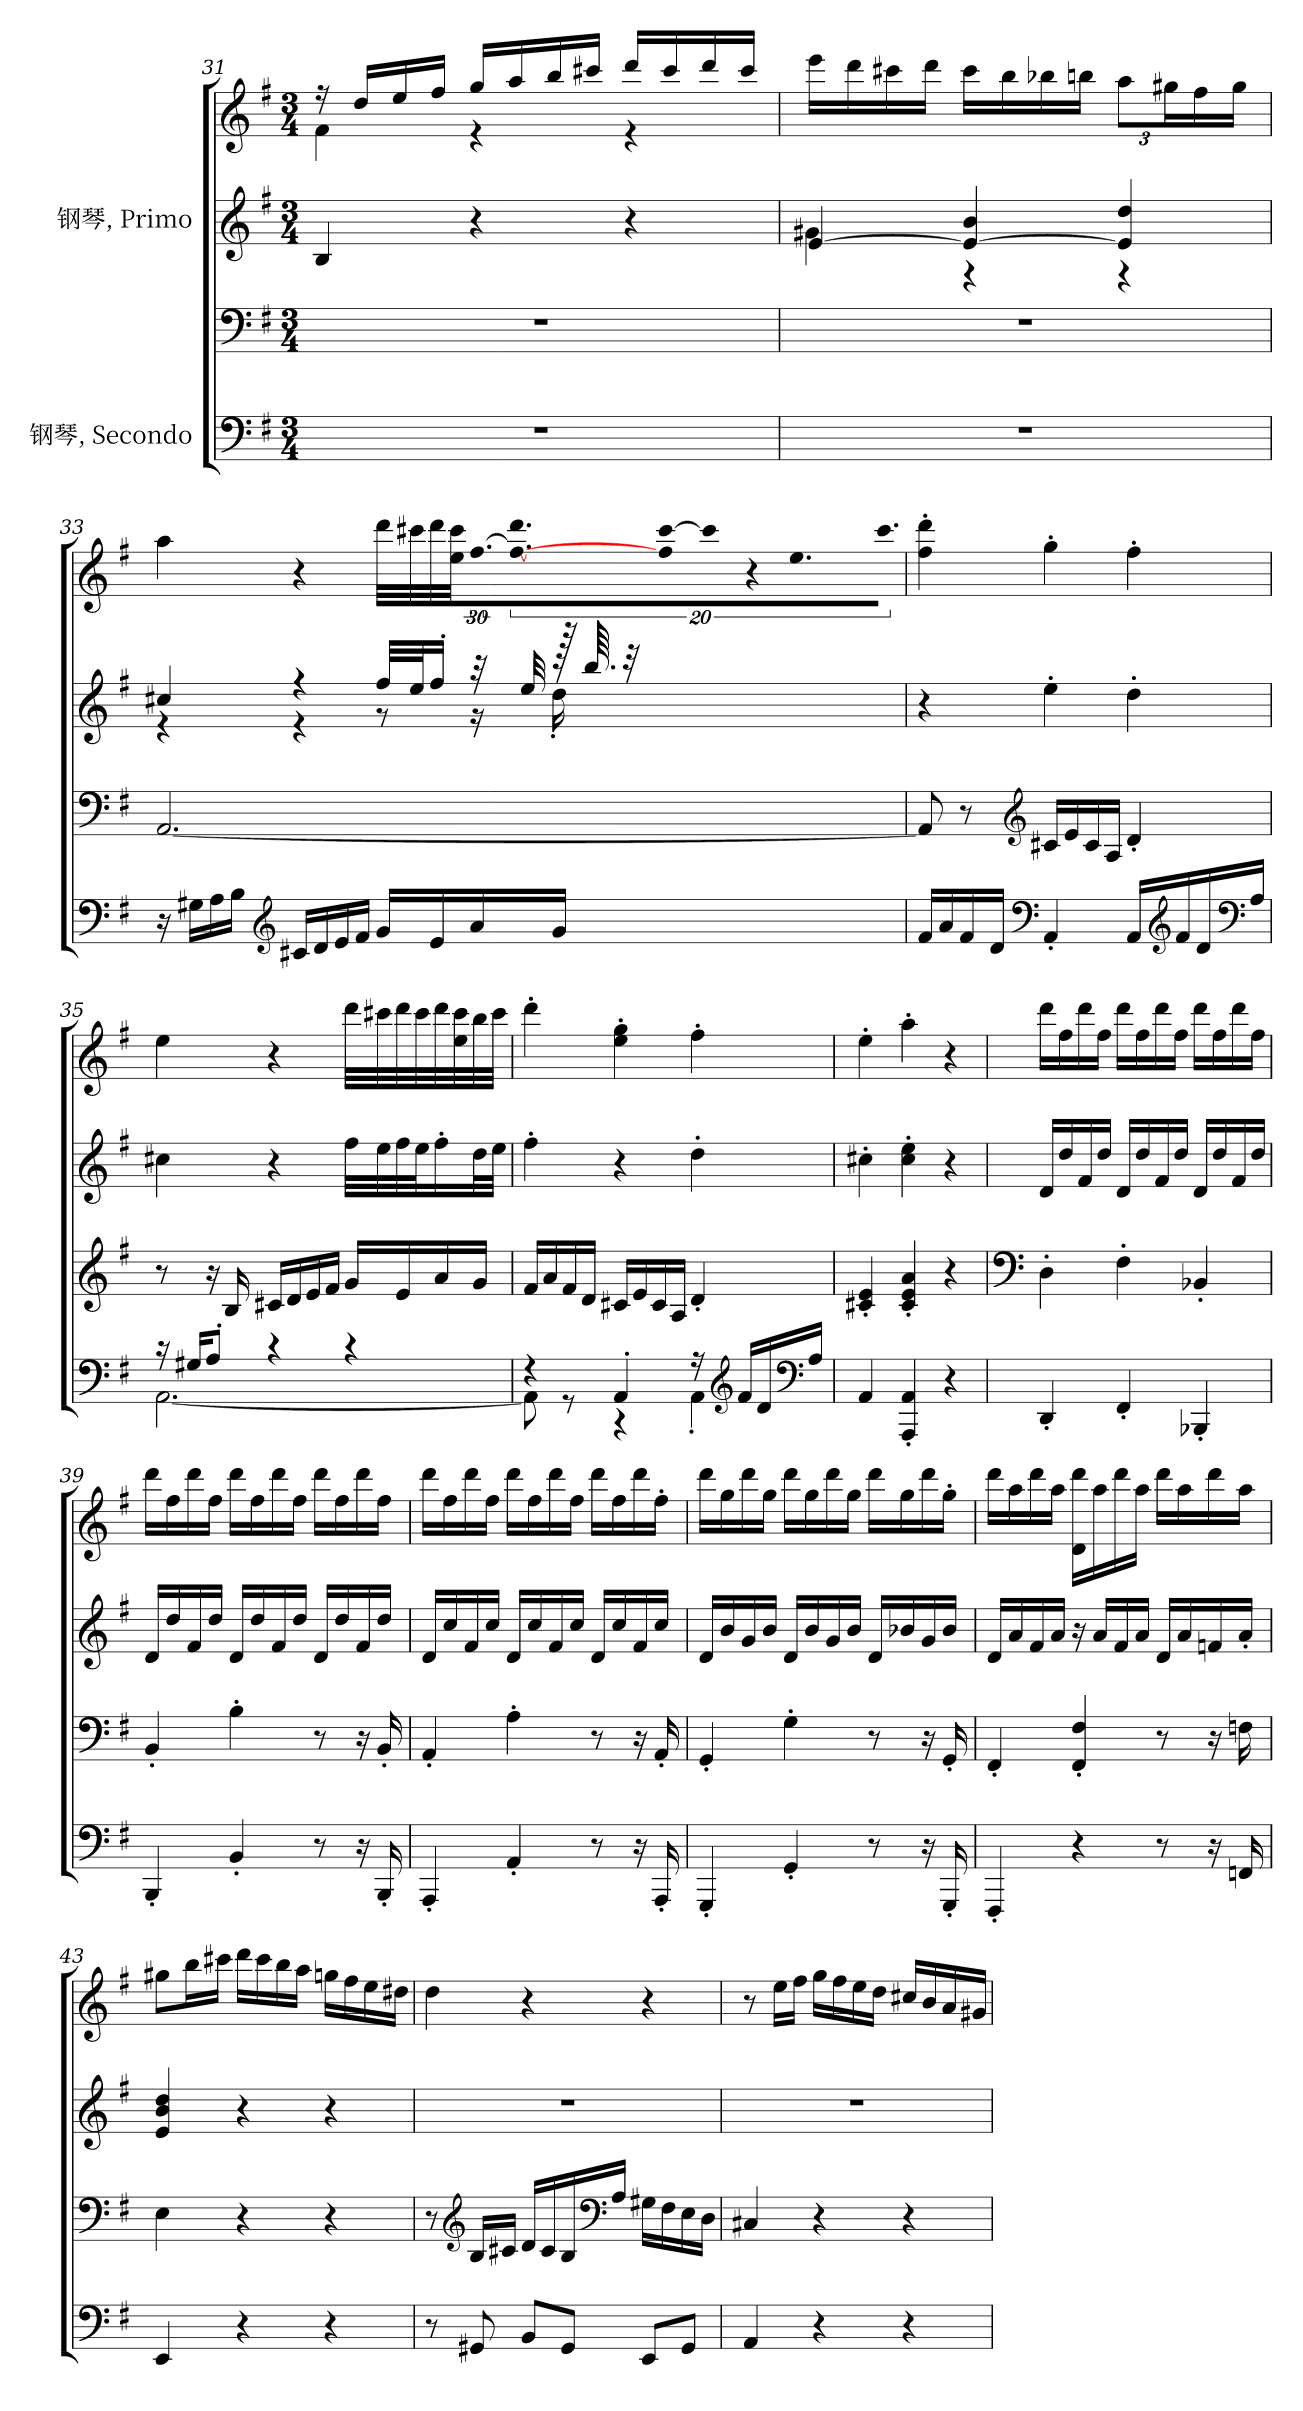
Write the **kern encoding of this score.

**kern	**kern	**kern	**kern
*part2	*part2	*part1	*part1
*staff4	*staff3	*staff2	*staff1
*I"钢琴, Secondo	*	*I"钢琴, Primo	*
*clefF4	*clefF4	*clefG2	*clefG2
*k[f#]	*k[f#]	*k[f#]	*k[f#]
*M3/4	*M3/4	*M3/4	*M3/4
=31	=31	=31	=31
*	*	*	*^
2.r	2.r	4B/	16r	4f#\
.	.	.	16dd/LL	.
.	.	.	16ee/	.
.	.	.	16ff#/JJ	.
.	.	4r	16gg/LL	4r
.	.	.	16aa/	.
.	.	.	16bb/	.
.	.	.	16ccc#X/JJ	.
.	.	4r	16ddd/LL	4r
.	.	.	16ccc#/	.
.	.	.	16ddd/	.
.	.	.	16ccc#/JJ	.
*	*	*	*v	*v
!!LO:LB:g=z
=32	=32	=32	=32
*	*	*^	*
2.r	2.r	[4e/	4g#X\	16eee\LL
.	.	.	.	16ddd\
.	.	.	.	16ccc#X\
.	.	.	.	16ddd\JJ
.	.	4e/_ 4b/	4r	16ccc#\LL
.	.	.	.	16bb\
.	.	.	.	16bb-X\
.	.	.	.	16bbn\JJ
*	*	*	*	*Xbrackettup
.	.	4e/] 4dd/	4r	12aa\L
.	.	.	.	24gg#X\L
.	.	.	.	16ff#\
.	.	.	.	16gg#\JJ
!!LO:PB:g=z
=33	=33	=33	=33	=33
16r	[2.AA/	4cc#X/	4r	4aa\
16G#X\LL	.	.	.	.
16A\	.	.	.	.
16B\JJ	.	.	.	.
*clefG2	*	*	*	*
16c#X/LL	.	4r	4r	4r
16d/	.	.	.	.
16e/	.	.	.	.
16f#/JJ	.	.	.	.
16g/LL	.	32ff#/LLL	8r	32ddd\LLL
.	.	32ee/J	.	32ccc#X\
16e/	.	16ff#'/JJ	.	32ddd\
.	.	.	.	32ee\ 32ccc#\
*	*	*	*	*brackettup
!	!	!	!	!LO:N:vis=256.
16a/	.	32r	16r	[1920%17ff#\KL
!	!	!	!	!LO:N:vis=32.
.	.	.	.	640%17ff#\_ 640%17ddd\
.	.	32ee/	.	.
.	.	.	.	1920ryy
!	!	!	!	!LO:N:vis=256%9
.	.	.	.	960%17ff#\] [960%17ccc#\
!	!	!	!	!LO:N:vis=256%9
.	.	.	.	960%17ccc#\JJJJ]
16g/JJ	.	128r	16dd'\	.
.	.	64.bb/	.	.
!	!	!	!	!LO:N:vis=64
.	.	.	.	960%17r
!	!	!	!	!LO:N:vis=256.
.	.	.	.	1920%17ee\
.	.	32r	.	.
.	.	.	.	1920ryy
!	!	!	!	!LO:N:vis=32.
.	.	.	.	640%17ccc#\
*	*	*v	*v	*
!!LO:LB:g=z
=34	=34	=34	=34
16f#/LL	8AA/]	4r	4ff#\' 4ddd\'
16a/	.	.	.
16f#/	8r	.	.
16d/JJ	.	.	.
*clefF4	*clefG2	*	*
4AA'/	16c#X/LL	4ee'\	4gg'\
.	16e/	.	.
.	16c#/	.	.
.	16A/JJ	.	.
16AA/LL	4d'/	4dd'\	4ff#'\
*clefG2	*	*	*
16f#/	.	.	.
16d/	.	.	.
*clefF4	*	*	*
16A/JJ	.	.	.
=35	=35	=35	=35
*^	*	*	*
16r	[2.AA\	8r	4cc#X\	4ee\
16G#X/KL	.	.	.	.
8A'/J	.	16r	.	.
.	.	16B/	.	.
4r	.	16c#X/LL	4r	4r
.	.	16d/	.	.
.	.	16e/	.	.
.	.	16f#/JJ	.	.
4r	.	16g/LL	32ff#\LLL	32ddd\LLL
.	.	.	32ee\	32ccc#X\
.	.	16e/	32ff#\	32ddd\
.	.	.	32ee\J	32ccc#\
.	.	16a/	16ff#'\	32ddd\
.	.	.	.	32ee\ 32ccc#\
.	.	16g/JJ	32dd\L	32bb\
.	.	.	32ee\JJJ	32ccc#\JJJ
!!LO:LB:g=z
=36	=36	=36	=36	=36
4r	8AA\]	16f#/LL	4ff#'\	4ddd'\
.	.	16a/	.	.
.	8r	16f#/	.	.
.	.	16d/JJ	.	.
4AA'/	4r	16c#X/LL	4r	4ee\' 4gg\'
.	.	16e/	.	.
.	.	16c#/	.	.
.	.	16A/JJ	.	.
16r	4AA'\	4d'/	4dd'\	4ff#'\
*clefG2	*	*	*	*
16f#/LL	.	.	.	.
16d/	.	.	.	.
*clefF4	*	*	*	*
16A/JJ	.	.	.	.
*v	*v	*	*	*
=37	=37	=37	=37
4AA/	4c#X/' 4e/'	4cc#X'\	4ee'\
4AAA/' 4AA/'	4c#/' 4e/' 4a/'	4cc#\' 4ee\'	4aa'\
4r	4r	4r	4r
=38	=38	=38	=38
*	*clefF4	*	*
4DD'/	4D'\	16d/LL	16ddd\LL
.	.	16dd/	16ff#\
.	.	16f#/	16ddd\
.	.	16dd/JJ	16ff#\JJ
4FF#'/	4F#'\	16d/LL	16ddd\LL
.	.	16dd/	16ff#\
.	.	16f#/	16ddd\
.	.	16dd/JJ	16ff#\JJ
4BBB-X'/	4BB-X'/	16d/LL	16ddd\LL
.	.	16dd/	16ff#\
.	.	16f#/	16ddd\
.	.	16dd/JJ	16ff#\JJ
!!LO:PB:g=z
=39	=39	=39	=39
4BBB'/	4BB'/	16d/LL	16ddd\LL
.	.	16dd/	16ff#\
.	.	16f#/	16ddd\
.	.	16dd/JJ	16ff#\JJ
4BB'/	4B'\	16d/LL	16ddd\LL
.	.	16dd/	16ff#\
.	.	16f#/	16ddd\
.	.	16dd/JJ	16ff#\JJ
8r	8r	16d/LL	16ddd\LL
.	.	16dd/	16ff#\
16r	16r	16f#/	16ddd\
16BBB'/	16BB'/	16dd/JJ	16ff#\JJ
=40	=40	=40	=40
4AAA'/	4AA'/	16d/LL	16ddd\LL
.	.	16cc/	16ff#\
.	.	16f#/	16ddd\
.	.	16cc/JJ	16ff#\JJ
4AA'/	4A'\	16d/LL	16ddd\LL
.	.	16cc/	16ff#\
.	.	16f#/	16ddd\
.	.	16cc/JJ	16ff#\JJ
8r	8r	16d/LL	16ddd\LL
.	.	16cc/	16ff#\
16r	16r	16f#/	16ddd\
16AAA'/	16AA'/	16cc/JJ	16ff#'\JJ
=41	=41	=41	=41
4GGG'/	4GG'/	16d/LL	16ddd\LL
.	.	16b/	16gg\
.	.	16g/	16ddd\
.	.	16b/JJ	16gg\JJ
4GG'/	4G'\	16d/LL	16ddd\LL
.	.	16b/	16gg\
.	.	16g/	16ddd\
.	.	16b/JJ	16gg\JJ
8r	8r	16d/LL	16ddd\LL
.	.	16b-X/	16gg\
16r	16r	16g/	16ddd\
16GGG'/	16GG'/	16b-/JJ	16gg'\JJ
!!LO:LB:g=z
=42	=42	=42	=42
4FFF#'/	4FF#'/	16d/LL	16ddd\LL
.	.	16a/	16aa\
.	.	16f#/	16ddd\
.	.	16a/JJ	16aa\JJ
4r	4FF#/' 4F#/'	16r	16d\ 16ddd\LL
.	.	16a/LL	16aa\
.	.	16f#/	16ddd\
.	.	16a/JJ	16aa\JJ
8r	8r	16d/LL	16ddd\LL
.	.	16a/	16aa\
16r	16r	16fn/	16ddd\
16FFn/	16Fn\	16a'/JJ	16aa\JJ
=43	=43	=43	=43
4EE/	4E\	4e/ 4b/ 4dd/	8gg#X\L
.	.	.	16bb\L
.	.	.	16ccc#X\JJ
4r	4r	4r	16ddd\LL
.	.	.	16ccc#\
.	.	.	16bb\
.	.	.	16aa\JJ
4r	4r	4r	16ggn\LL
.	.	.	16ff#\
.	.	.	16ee\
.	.	.	16dd#X\JJ
!!LO:LB:g=z
=44	=44	=44	=44
8r	8r	2.r	4dd\
*	*clefG2	*	*
8GG#X/	16B/LL	.	.
.	16c#X/JJ	.	.
8BB/L	16d/LL	.	4r
.	16c#/	.	.
8GG#/J	16B/	.	.
*	*clefF4	*	*
.	16A/JJ	.	.
8EE/L	16G#X\LL	.	4r
.	16F#\	.	.
8GG#/J	16E\	.	.
.	16D\JJ	.	.
=45	=45	=45	=45
4AA/	4C#X/	2.r	8r
.	.	.	16ee\LL
.	.	.	16ff#\JJ
4r	4r	.	16gg\LL
.	.	.	16ff#\
.	.	.	16ee\
.	.	.	16dd\JJ
4r	4r	.	16cc#X/LL
.	.	.	16b/
.	.	.	16a/
.	.	.	16g#X/JJ
=	=	=	=
*-	*-	*-	*-
